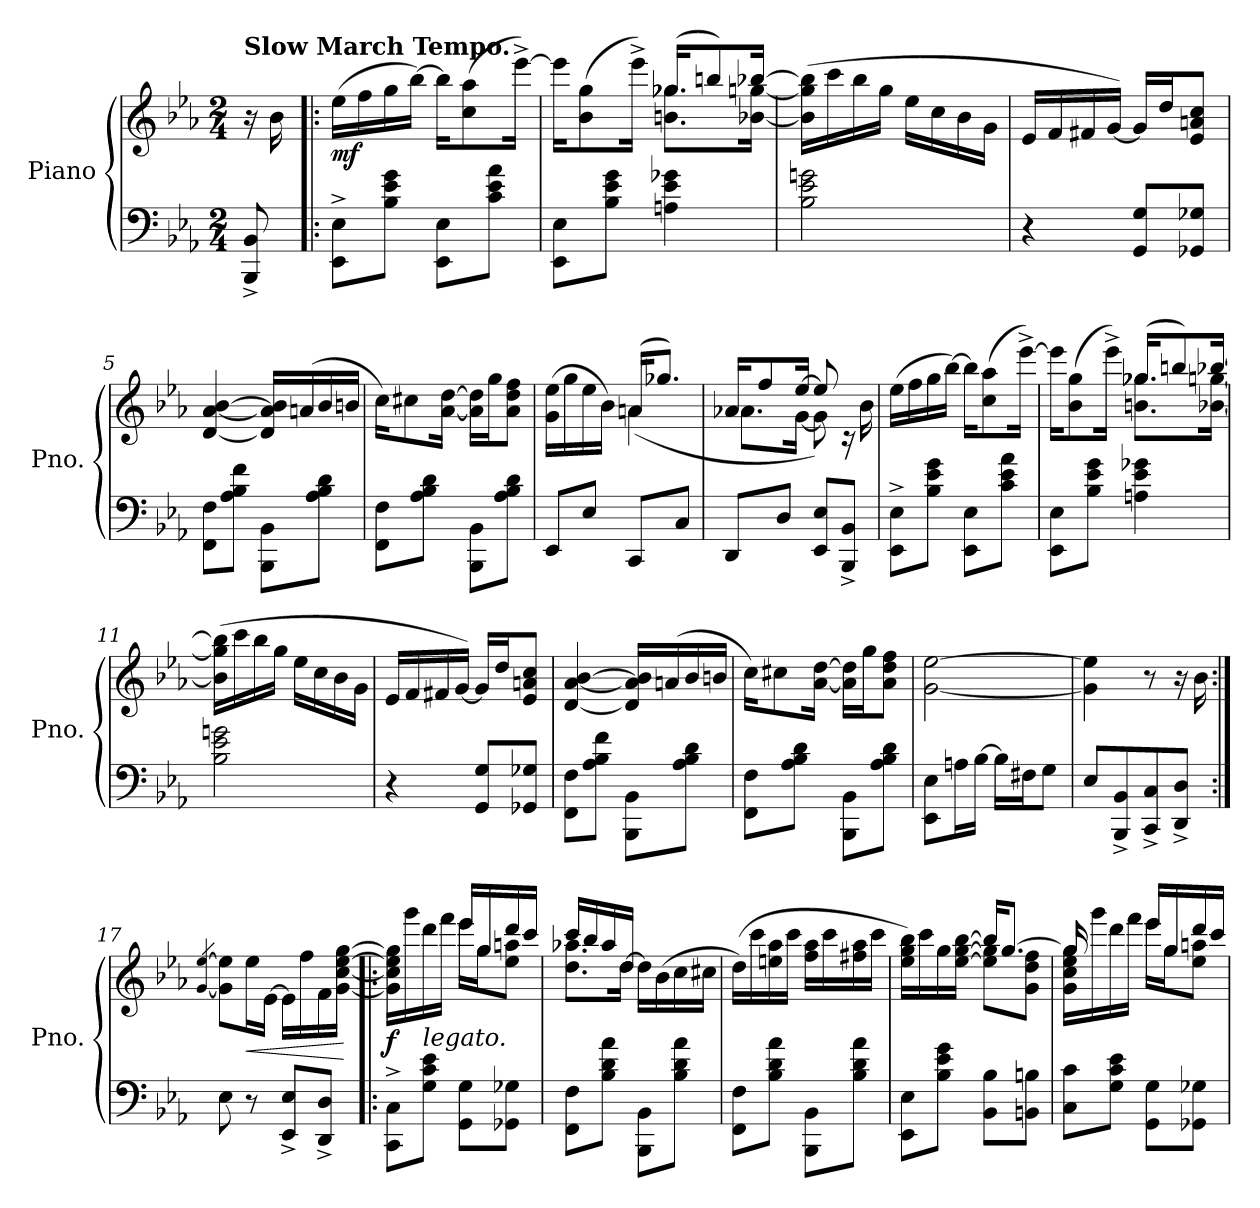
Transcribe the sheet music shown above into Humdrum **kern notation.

**kern	**kern	**dynam
*part1	*part1	*part1
*staff2	*staff1	*staff1/2
*I"Piano	*	*
*I'Pno.	*	*
*clefF4	*clefG2	*
*k[b-e-a-]	*k[b-e-a-]	*
*M2/4	*M2/4	*
*MM80	*MM80	*
=	=	=
!	!LO:TX:a:B:t=Slow March Tempo.	!
8BBB-/^ 8BB-/^	16r	.
.	16b-\	.
=1!|:	=1!|:	=1!|:
!	!	!LO:DY:b
8EE-\^ 8E-\^L	(>16ee-\LL	mf
.	16ff\	.
8B-\ 8e-\ 8g\J	16gg\	.
.	[16bb-\JJ)	.
8EE-\ 8E-\L	16bb-\KL]	.
.	(>8cc\ 8aa-\	.
8c\ 8e-\ 8a-\J	.	.
.	[16eee-^\Jk)	.
=2	=2	=2
*	*^	*
8EE-\ 8E-\L	16eee-\KL]	4ryy	.
.	(>8b-\ 8gg\	.	.
8B-\ 8e-\ 8g\J	.	.	.
.	16eee-^\Jk)	.	.
4An\ 4e-\ 4g-X\	(>16gg-X/KL	8.bn\ 8.gg-\L	.
.	8bbn/)	.	.
.	[16bb-X/Jk	[16b-X\ [16ggn\Jk	.
*	*v	*v	*
=3	=3	=3
2B-\ 2e-\ 2gn\	(>16b-\] 16gg\] 16bb-\]LL	.
.	16ccc\	.
.	16bb-\	.
.	16gg\JJ	.
.	16ee-\LL	.
.	16cc\	.
.	16b-\	.
.	16g\JJ	.
=4	=4	=4
4r	16e-/LL	.
.	16f/	.
.	16f#X/	.
.	[16g/JJ)	.
8GG/ 8G/L	16g/LL]	.
.	16dd/J	.
8GG-X/ 8G-X/J	8e-/ 8an/ 8cc/J	.
!!LO:LB:g=z
=5	=5	=5
8FF\ 8F\L	[4d/ [4a-/ [4b-/	.
8A-\ 8B-\ 8f\J	.	.
8BBB-\ 8BB-\L	16d/] 16a-/] 16b-/]LL	.
.	(>16an/	.
8A-\ 8B-\ 8d\J	16b-/	.
.	16bn/JJ	.
=6	=6	=6
8FF\ 8F\L	16cc\KL)	.
.	8cc#X\	.
8A-\ 8B-\ 8d\J	.	.
.	[16a-\ [16dd\Jk	.
8BBB-\ 8BB-\L	16a-\] 16dd\]LL	.
.	16gg\J	.
8A-\ 8B-\ 8d\J	8a-\ 8dd\ 8ff\J	.
=7	=7	=7
*	*^	*
8EE-/L	(>16g\ 16ee-\LL	4ryy	.
.	16gg\	.	.
8E-/J	16ee-\	.	.
.	16b-\JJ)	.	.
8CC/L	(>16an/KL	(<4a\	.
.	8.gg-X/J)	.	.
8C/J	.	.	.
=8	=8	=8	=8
8DD/L	16a-X/KL	8.a-\L	.
.	8ff/	.	.
8D/J	.	.	.
.	[16ee-/Jk	[16g\Jk	.
8EE-/ 8E-/L	8ee-/]	8g\])	.
8BBB-/^ 8BB-/^J	16rc	8ryy	.
.	16b-\	.	.
*	*v	*v	*
!!LO:LB:g=z
=9	=9	=9
8EE-\^ 8E-\^L	(>16ee-\LL	.
.	16ff\	.
8B-\ 8e-\ 8g\J	16gg\	.
.	[16bb-\JJ)	.
8EE-\ 8E-\L	16bb-\KL]	.
.	(>8cc\ 8aa-\	.
8c\ 8e-\ 8a-\J	.	.
.	[16eee-^\Jk)	.
=10	=10	=10
*	*^	*
8EE-\ 8E-\L	16eee-\KL]	4ryy	.
.	(>8b-\ 8gg\	.	.
8B-\ 8e-\ 8g\J	.	.	.
.	16eee-^\Jk)	.	.
4An\ 4e-\ 4g-X\	(>16gg-X/KL	8.bn\ 8.gg-\L	.
.	8bbn/)	.	.
.	[16bb-X/Jk	[16b-X\ [16ggn\Jk	.
*	*v	*v	*
=11	=11	=11
2B-\ 2e-\ 2gn\	(>16b-\] 16gg\] 16bb-\]LL	.
.	16ccc\	.
.	16bb-\	.
.	16gg\JJ	.
.	16ee-\LL	.
.	16cc\	.
.	16b-\	.
.	16g\JJ	.
=12	=12	=12
4r	16e-/LL	.
.	16f/	.
.	16f#X/	.
.	[16g/JJ)	.
8GG/ 8G/L	16g/LL]	.
.	16dd/J	.
8GG-X/ 8G-X/J	8e-/ 8an/ 8cc/J	.
!!LO:LB:g=z
=13	=13	=13
8FF\ 8F\L	[4d/ [4a-/ [4b-/	.
8A-\ 8B-\ 8f\J	.	.
8BBB-\ 8BB-\L	16d/] 16a-/] 16b-/]LL	.
.	(>16an/	.
8A-\ 8B-\ 8d\J	16b-/	.
.	16bn/JJ	.
=14	=14	=14
8FF\ 8F\L	16cc\KL)	.
.	8cc#X\	.
8A-\ 8B-\ 8d\J	.	.
.	[16a-\ [16dd\Jk	.
8BBB-\ 8BB-\L	16a-\] 16dd\]LL	.
.	16gg\J	.
8A-\ 8B-\ 8d\J	8a-\ 8dd\ 8ff\J	.
=15	=15	=15
8EE-\ 8E-\L	[2g\ [2ee-\	.
16An\L	.	.
[16B-\JJ	.	.
16B-\LL]	.	.
16F#X\J	.	.
8G\J	.	.
=16	=16	=16
8E-/L	4g\] 4ee-\]	.
8BBB-/^ 8BB-/^	.	.
8CC/^ 8C/^	8r	.
8DD/^ 8D/^J	16r	.
.	16b-\	.
=17:|!	=17:|!	=17:|!
.	[4qg/ [4qee-/	.
8E-\	8g\] 8ee-\]L	.
!	!	!LO:HP:b
8r	16ee-\L	<
.	[16e-\JJ	.
8EE-/^ 8E-/^L	16e-\LL]	.
.	16ff\	.
8DD/^ 8D/^J	16f\	.
.	[16g\ [16cc\ [16ee-\ [16gg\JJ	.
.	.	[
!!LO:LB:g=z
=18!|:	=18!|:	=18!|:
*	*^	*
!	!	!	!LO:DY:b
8CC\^ 8C\^L	16g\] 16cc\] 16ee-\] 16gg\]LL	4ryy	f
.	16ggg\	.	.
!LO:TX:a:i:t=legato.	!	!	!
8G\ 8c\ 8e-\J	16ddd\	.	.
.	16fff\JJ	.	.
8GG\ 8G\L	16eee-/LL	16eee-\LL	.
.	16gg/	16gg\J	.
8GG-X\ 8G-X\J	16ddd/	8ee-\ 8aan\J	.
.	16ccc/JJ	.	.
=19	=19	=19	=19
8FF\ 8F\L	16ccc/LL	8.dd\ 8.aa-X\L	.
.	16bb-/	.	.
8B-\ 8d\ 8a-\J	16aa-/	.	.
.	[16dd/JJ	16dd\Jk	.
8BBB-\ 8BB-\L	16dd\LL]	4ryy	.
.	(>16b-\	.	.
8B-\ 8d\ 8a-\J	16cc\	.	.
.	16cc#X\JJ	.	.
*	*v	*v	*
=20	=20	=20
8FF\ 8F\L	(>16dd\LL)	.
.	16ccc\	.
8B-\ 8d\ 8a-\J	16een\ 16aa-\	.
.	16ccc\JJ	.
8BBB-\ 8BB-\L	16ff\ 16aa-\LL	.
.	16ccc\	.
8B-\ 8d\ 8a-\J	16ff#X\ 16aa-\	.
.	16ccc\JJ	.
=21	=21	=21
*	*^	*
8EE-\ 8E-\L	16ee-\ 16gg\ 16bb-\LL)	4ryy	.
.	16ccc\	.	.
8B-\ 8e-\ 8g\J	16gg\	.	.
.	[16ee-\ [16gg\ [16bb-\JJ	.	.
8BB-\ 8B-\L	16bb-/KL]	8ee-\] 8gg\]L	.
.	[8.gg/J	.	.
8BBn\ 8Bn\J	.	8g\ 8dd\ 8ff\J	.
!!LO:PB:g=z	!!
=22	=22	=22	=22
8C\ 8c\L	16gg/]	16g\ 16cc\ 16ee-\ 16gg\LL	.
.	8.ryy	16ggg\	.
8G\ 8c\ 8e-\J	.	16ddd\	.
.	.	16fff\JJ	.
8GG\ 8G\L	16eee-/LL	16eee-\LL	.
.	16gg/	16gg\J	.
8GG-X\ 8G-X\J	16ddd/	8ee-\ 8aan\J	.
.	16ccc/JJ	.	.
*	*v	*v	*
=	=	=
*-	*-	*-
